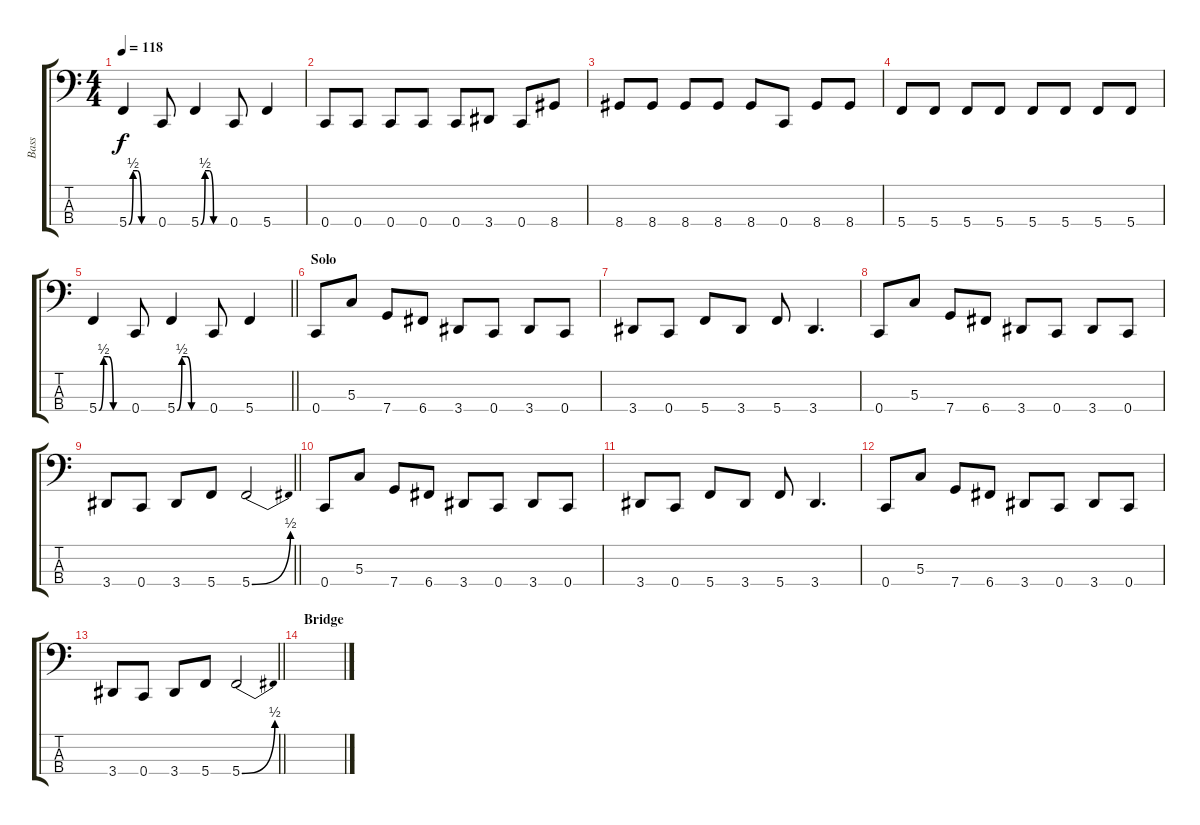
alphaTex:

\track ("Bass" "Bass") {instrument electricbassfinger}
\staff {score tabs}
\tuning (F2 C2 G1 C1) {hide}
\ts (4 4)
\tempo 118
\clef f4
\ks c
5.4{be (custom 0 0 10 2 20 2 30 0 60 0)}.4{dy f} 0.4.8 5.4{be (custom 0 0 10 2 20 2 30 0 60 0)}.4 0.4.8 5.4.4 |
0.4.8 0.4.8 0.4.8 0.4.8 0.4.8 3.4.8 0.4.8 8.4.8 |
8.4.8 8.4.8 8.4.8 8.4.8 8.4.8 0.4.8 8.4.8 8.4.8 |
5.4.8 5.4.8 5.4.8 5.4.8 5.4.8 5.4.8 5.4.8 5.4.8 |
\barLineRight lightlight
5.4{be (custom 0 0 10 2 20 2 30 0 60 0)}.4 0.4.8 5.4{be (custom 0 0 10 2 20 2 30 0 60 0)}.4 0.4.8 5.4.4 |
\section ("" "Solo")
0.4.8 5.3.8 7.4.8 6.4.8 3.4.8 0.4.8 3.4.8 0.4.8 |
3.4.8 0.4.8 5.4.8 3.4.8 5.4.8 3.4.4{d} |
0.4.8 5.3.8 7.4.8 6.4.8 3.4.8 0.4.8 3.4.8 0.4.8 |
\barLineRight lightlight
3.4.8 0.4.8 3.4.8 5.4.8 5.4{be (bend 0 0 60 2)}.2 |
0.4.8 5.3.8 7.4.8 6.4.8 3.4.8 0.4.8 3.4.8 0.4.8 |
3.4.8 0.4.8 5.4.8 3.4.8 5.4.8 3.4.4{d} |
0.4.8 5.3.8 7.4.8 6.4.8 3.4.8 0.4.8 3.4.8 0.4.8 |
\barLineRight lightlight
3.4.8 0.4.8 3.4.8 5.4.8 5.4{be (bend 0 0 60 2)}.2 |
\section ("" "Bridge")
